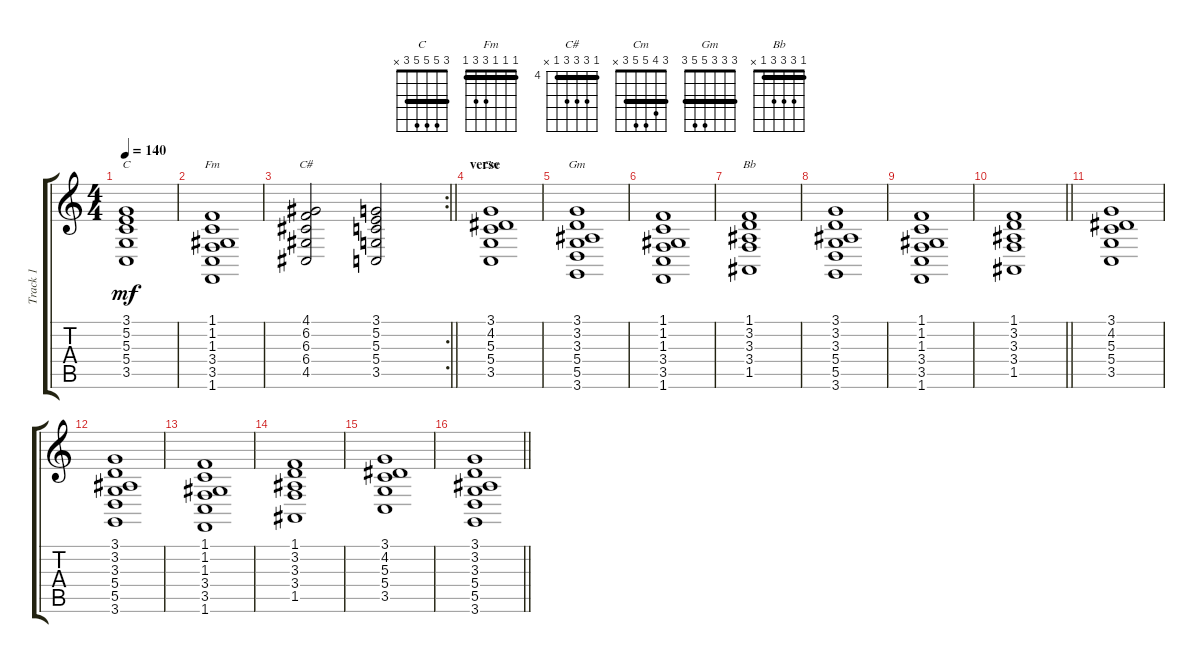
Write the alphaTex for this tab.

\track ("Track 1" "Track 1") {instrument electricpiano1}
\staff {score tabs}
\tuning (E4 B3 G3 D3 A2 E2) {hide}
\chord ("C" 3 5 5 5 3 x) {barre 3}
\chord ("Fm" 1 1 1 3 3 1) {barre 1}
\chord ("C#" 4 6 6 6 4 x) {firstfret 4 barre 4}
\chord ("Cm" 3 4 5 5 3 x) {barre 3}
\chord ("Gm" 3 3 3 5 5 3) {barre 3}
\chord ("Bb" 1 3 3 3 1 x) {barre 1}
\ts (4 4)
\tempo 140
\clef g2
\ks c
(3.1 5.2 5.3 5.4 3.5).1{ch "C" dy mf} |
(1.1 1.2 1.3 3.4 3.5 1.6).1{ch "Fm"} |
\rc 2
\barLineRight lightlight
(4.1 6.2 6.3 6.4 4.5).2{ch "C#"} (3.1 5.2 5.3 5.4 3.5).2 |
\section ("" "verse")
(3.1 4.2 5.3 5.4 3.5).1{ch "Cm"} |
(3.1 3.2 3.3 5.4 5.5 3.6).1{ch "Gm"} |
(1.1 1.2 1.3 3.4 3.5 1.6).1 |
(1.1 3.2 3.3 3.4 1.5).1{ch "Bb"} |
(3.1 3.2 3.3 5.4 5.5 3.6).1 |
(1.1 1.2 1.3 3.4 3.5 1.6).1 |
\barLineRight lightlight
(1.1 3.2 3.3 3.4 1.5).1 |
\section ("" "")
(3.1 4.2 5.3 5.4 3.5).1 |
(3.1 3.2 3.3 5.4 5.5 3.6).1 |
(1.1 1.2 1.3 3.4 3.5 1.6).1 |
(1.1 3.2 3.3 3.4 1.5).1 |
(3.1 4.2 5.3 5.4 3.5).1 |
\barLineRight lightlight
(3.1 3.2 3.3 5.4 5.5 3.6).1
